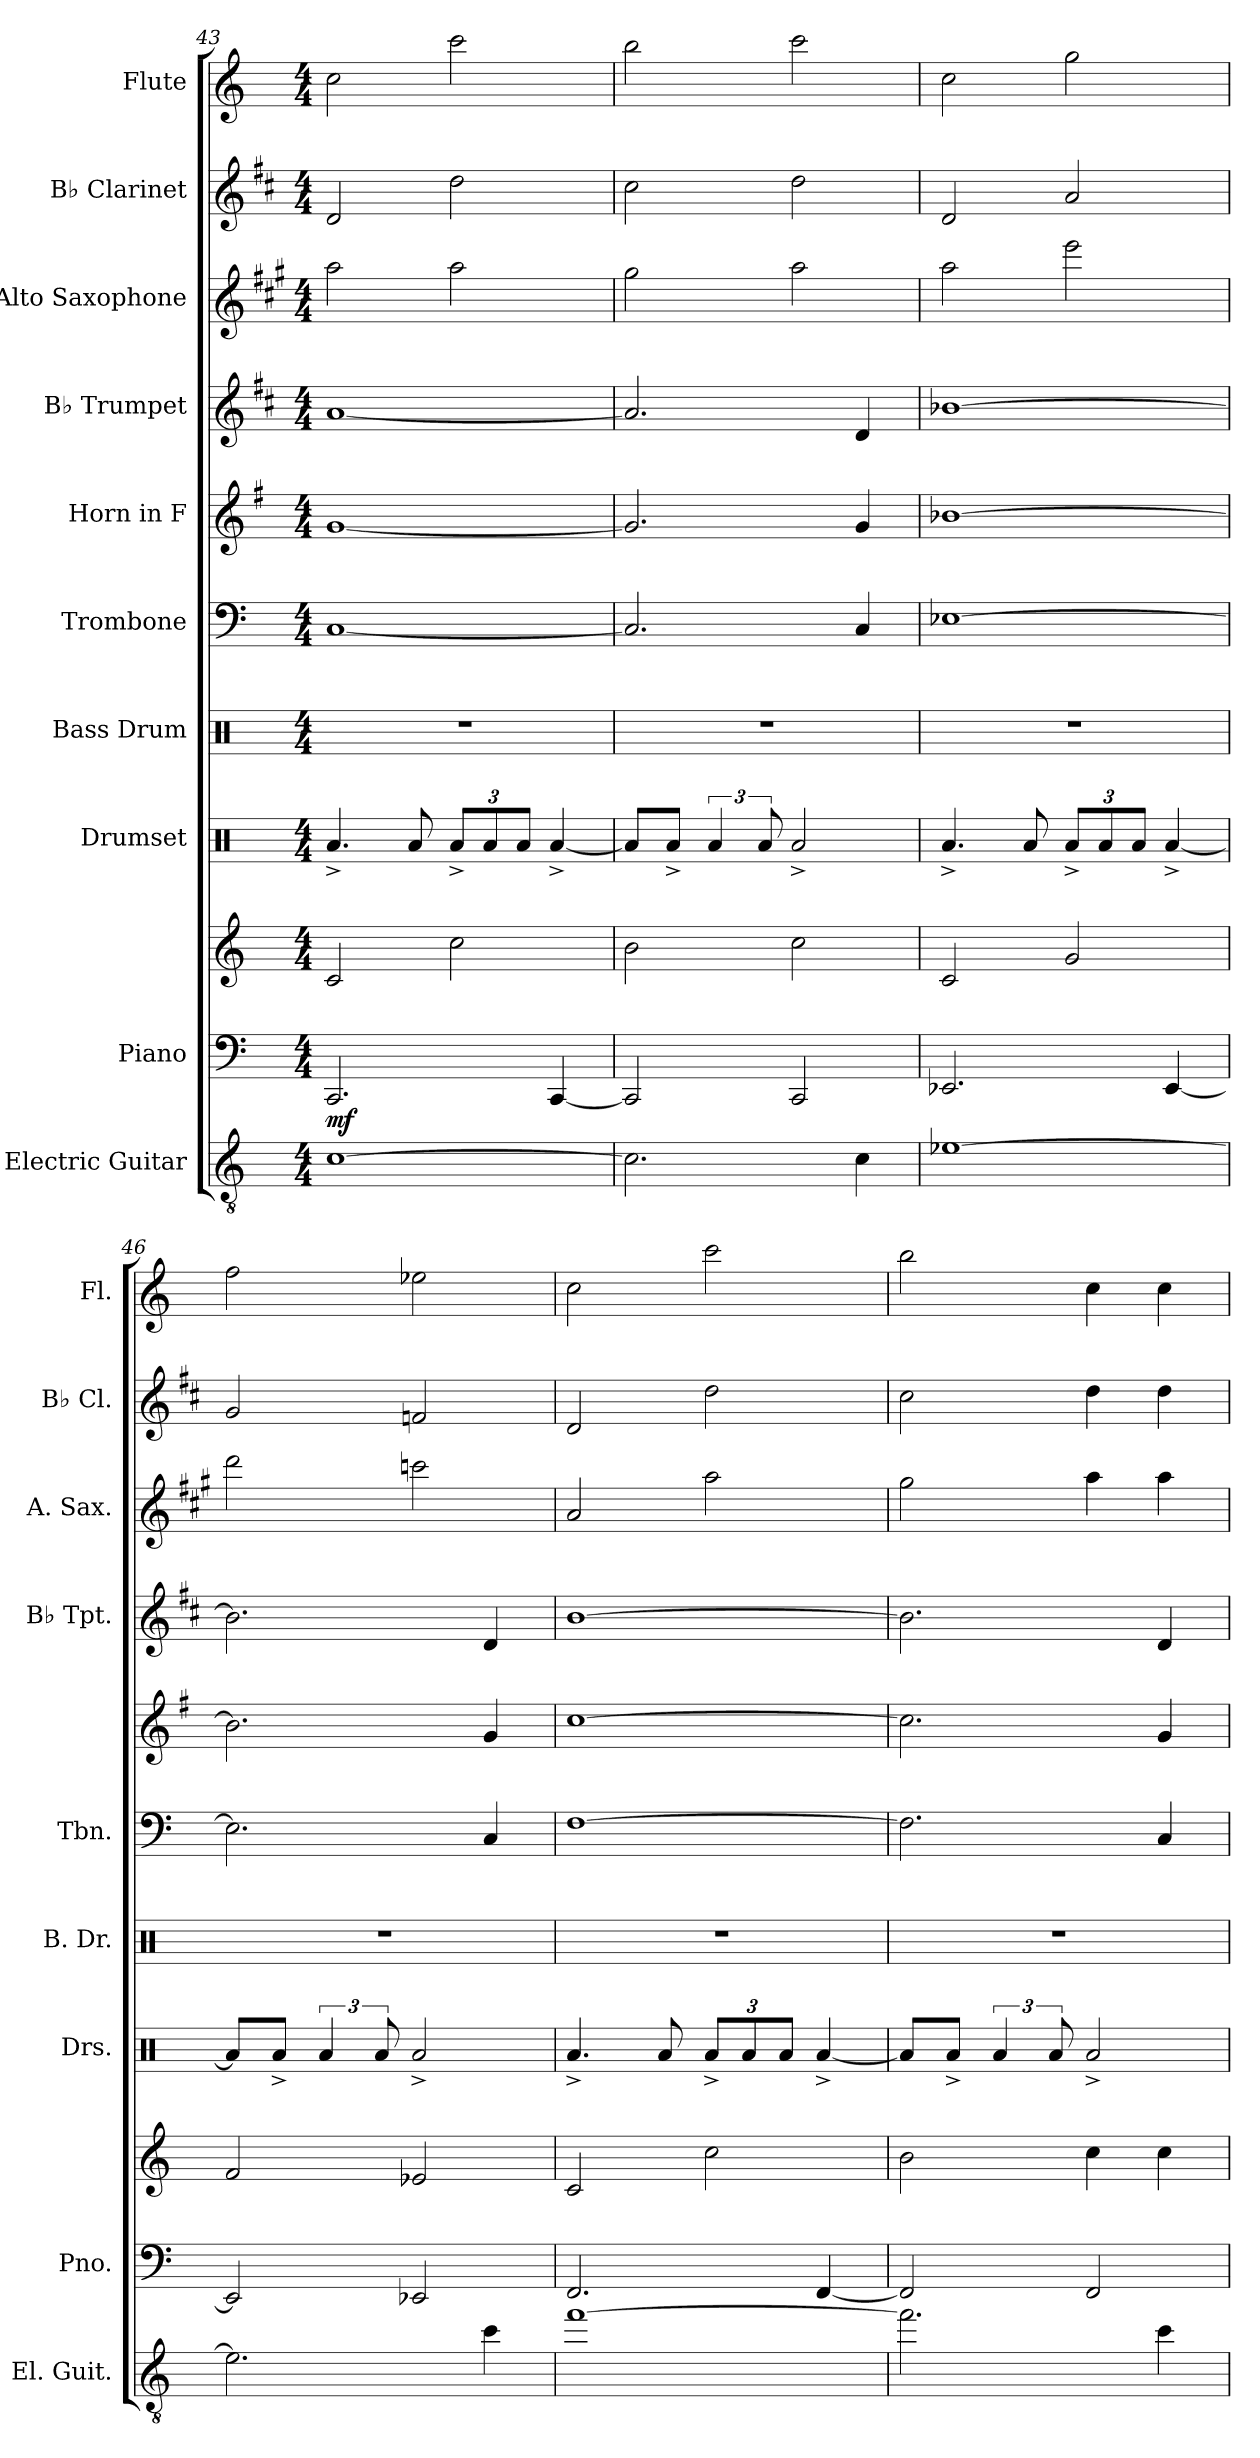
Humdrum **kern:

**kern	**kern	**kern	**dynam	**kern	**kern	**kern	**kern	**kern	**kern	**kern	**kern
*part10	*part9	*part9	*part9	*part8	*part7	*part6	*part5	*part4	*part3	*part2	*part1
*staff11	*staff10	*staff9	*staff9/10	*staff8	*staff7	*staff6	*staff5	*staff4	*staff3	*staff2	*staff1
*I"Electric Guitar	*I"Piano	*	*	*I"Drumset	*I"Bass Drum	*I"Trombone	*I"Horn in F	*I"B♭ Trumpet	*I"Alto Saxophone	*I"B♭ Clarinet	*I"Flute
*I'El. Guit.	*I'Pno.	*	*	*I'Drs.	*I'B. Dr.	*I'Tbn.	*	*I'B♭ Tpt.	*I'A. Sax.	*I'B♭ Cl.	*I'Fl.
*clefGv2	*clefF4	*clefG2	*	*clefX	*clefX	*clefF4	*clefG2	*clefG2	*clefG2	*clefG2	*clefG2
*	*	*	*	*	*	*	*ITrd4c7	*ITrd1c2	*ITrd5c9	*ITrd1c2	*
*k[]	*k[]	*k[]	*	*k[]	*k[]	*k[]	*k[]	*k[]	*k[]	*k[]	*k[]
*M4/4	*M4/4	*M4/4	*	*M4/4	*M4/4	*M4/4	*M4/4	*M4/4	*M4/4	*M4/4	*M4/4
=43	=43	=43	=43	=43	=43	=43	=43	=43	=43	=43	=43
!	!	!	!LO:DY:b=2	!	!	!	!	!	!	!	!
[1c	2.CC/	2c/	mf	4.Ra^/	1r	[1C	[1c	[1g	2cc\	2c/	2cc\
.	.	.	.	8Ra/	.	.	.	.	.	.	.
*	*	*	*	*Xbrackettup	*	*	*	*	*	*	*
.	.	2cc\	.	12Ra^/L	.	.	.	.	2cc\	2cc\	2ccc\
.	.	.	.	12Ra/	.	.	.	.	.	.	.
.	.	.	.	12Ra/J	.	.	.	.	.	.	.
.	[4CC/	.	.	[4Ra^/	.	.	.	.	.	.	.
=44	=44	=44	=44	=44	=44	=44	=44	=44	=44	=44	=44
2.c\]	2CC/]	2b\	.	8Ra/L]	1r	2.C/]	2.c/]	2.g/]	2b\	2b\	2bb\
.	.	.	.	8Ra^/J	.	.	.	.	.	.	.
*	*	*	*	*brackettup	*	*	*	*	*	*	*
.	.	.	.	6Ra/	.	.	.	.	.	.	.
.	.	.	.	12Ra/	.	.	.	.	.	.	.
.	2CC/	2cc\	.	2Ra^/	.	.	.	.	2cc\	2cc\	2ccc\
4c\	.	.	.	.	.	4C/	4c/	4c/	.	.	.
=45	=45	=45	=45	=45	=45	=45	=45	=45	=45	=45	=45
[1e-X	2.EE-X/	2c/	.	4.Ra^/	1r	[1E-X	[1e-X	[1a-X	2cc\	2c/	2cc\
.	.	.	.	8Ra/	.	.	.	.	.	.	.
*	*	*	*	*Xbrackettup	*	*	*	*	*	*	*
.	.	2g/	.	12Ra^/L	.	.	.	.	2gg\	2g/	2gg\
.	.	.	.	12Ra/	.	.	.	.	.	.	.
.	.	.	.	12Ra/J	.	.	.	.	.	.	.
.	[4EE-/	.	.	[4Ra^/	.	.	.	.	.	.	.
!!LO:PB:g=z
=46	=46	=46	=46	=46	=46	=46	=46	=46	=46	=46	=46
2.e-\]	2EE-/]	2f/	.	8Ra/L]	1r	2.E-\]	2.e-\]	2.a-\]	2ff\	2f/	2ff\
.	.	.	.	8Ra^/J	.	.	.	.	.	.	.
*	*	*	*	*brackettup	*	*	*	*	*	*	*
.	.	.	.	6Ra/	.	.	.	.	.	.	.
.	.	.	.	12Ra/	.	.	.	.	.	.	.
.	2EE-X/	2e-X/	.	2Ra^/	.	.	.	.	2ee-X\	2e-X/	2ee-X\
4cc\	.	.	.	.	.	4C/	4c/	4c/	.	.	.
=47	=47	=47	=47	=47	=47	=47	=47	=47	=47	=47	=47
[1ff	2.FF/	2c/	.	4.Ra^/	1r	[1F	[1f	[1a	2c/	2c/	2cc\
.	.	.	.	8Ra/	.	.	.	.	.	.	.
*	*	*	*	*Xbrackettup	*	*	*	*	*	*	*
.	.	2cc\	.	12Ra^/L	.	.	.	.	2cc\	2cc\	2ccc\
.	.	.	.	12Ra/	.	.	.	.	.	.	.
.	.	.	.	12Ra/J	.	.	.	.	.	.	.
.	[4FF/	.	.	[4Ra^/	.	.	.	.	.	.	.
=48	=48	=48	=48	=48	=48	=48	=48	=48	=48	=48	=48
2.ff\]	2FF/]	2b\	.	8Ra/L]	1r	2.F\]	2.f\]	2.a\]	2b\	2b\	2bb\
.	.	.	.	8Ra^/J	.	.	.	.	.	.	.
*	*	*	*	*brackettup	*	*	*	*	*	*	*
.	.	.	.	6Ra/	.	.	.	.	.	.	.
.	.	.	.	12Ra/	.	.	.	.	.	.	.
.	2FF/	4cc\	.	2Ra^/	.	.	.	.	4cc\	4cc\	4cc\
4cc\	.	4cc\	.	.	.	4C/	4c/	4c/	4cc\	4cc\	4cc\
=	=	=	=	=	=	=	=	=	=	=	=
*-	*-	*-	*-	*-	*-	*-	*-	*-	*-	*-	*-
